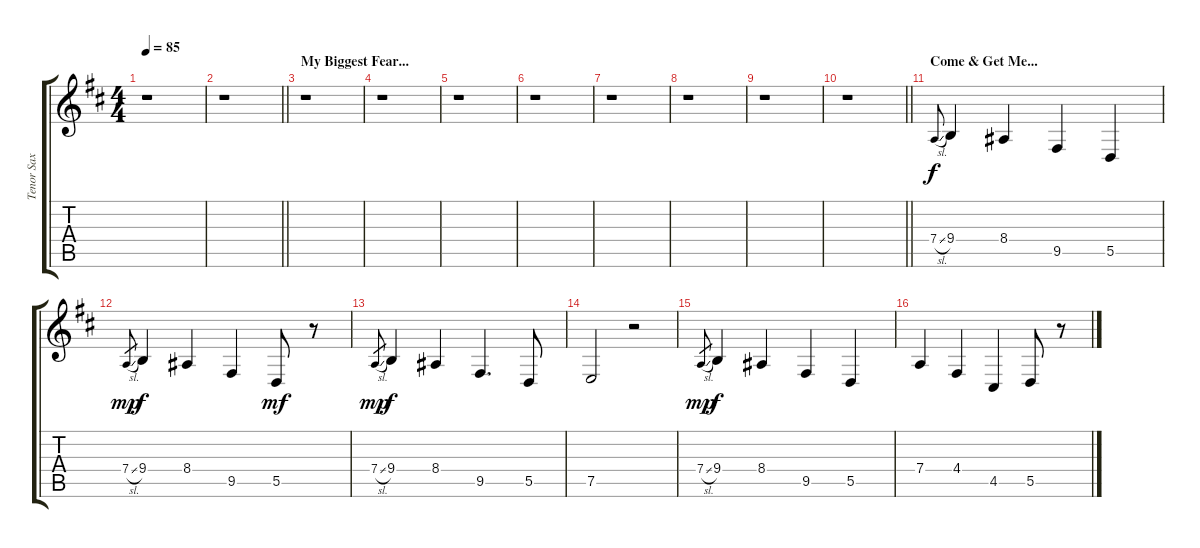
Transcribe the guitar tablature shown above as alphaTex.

\track ("Tenor Sax" "Tenor Sax") {instrument tenorsax}
\staff {score tabs}
\tuning (E4 B3 G3 D3 A2 E2) {hide}
\ts (4 4)
\tempo 85
\clef g2
\ks bminor
r.1{dy f} |
\barLineRight lightlight
r.1 |
\section ("" "My Biggest Fear...")
r.1 |
r.1 |
r.1 |
r.1 |
r.1 |
r.1 |
r.1 |
\barLineRight lightlight
r.1 |
\section ("" "Come & Get Me...")
7.4{sl}.8{gr onbeat} 9.4.4 8.4.4 9.5.4 5.5.4 |
7.4{sl}.8{gr dy mp} 9.4.4{dy f} 8.4.4 9.5.4 5.5.8{dy mf} r.8 |
7.4{sl}.8{gr dy mp} 9.4.4{dy f} 8.4.4 9.5.4{d} 5.5.8 |
7.5.2 r.2 |
7.4{sl}.8{gr dy mp} 9.4.4{dy f} 8.4.4 9.5.4 5.5.4 |
7.4.4 4.4.4 4.5.4 5.5.8 r.8
